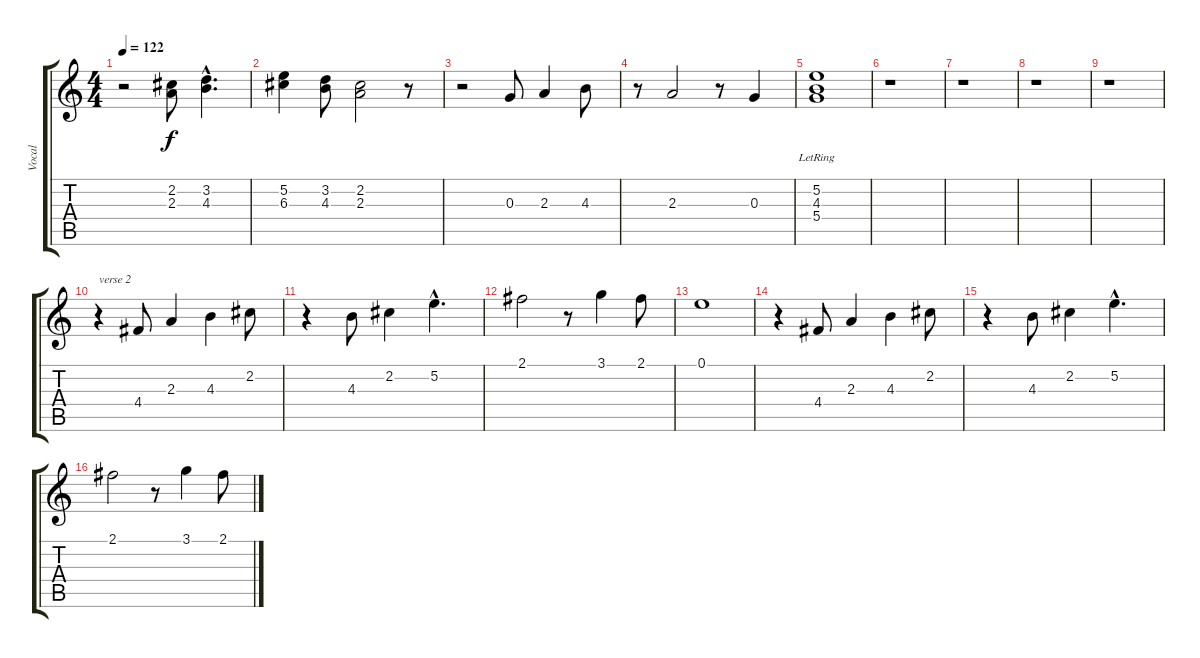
\track ("Vocal" "Vocal") {instrument contrabass}
\staff {score tabs}
\tuning (E4 B3 G3 D3 A2 E2) {hide}
\ts (4 4)
\tempo 122
\clef g2
\ks c
r.2{dy f} (2.2 2.3).8 (3.2{hac} 4.3{hac}).4{d} |
(5.2 6.3).4 (3.2 4.3).8 (2.2 2.3).2 r.8 |
r.2 0.3.8 2.3.4 4.3.8 |
r.8 2.3.2 r.8 0.3.4 |
(5.2{lr} 4.3{lr} 5.4{lr}).1 |
r.1 |
r.1 |
r.1 |
r.1 |
r.4{txt "verse 2"} 4.4.8 2.3.4 4.3.4 2.2.8 |
r.4 4.3.8 2.2.4 5.2{hac}.4{d} |
2.1.2 r.8 3.1.4 2.1.8 |
0.1.1 |
r.4 4.4.8 2.3.4 4.3.4 2.2.8 |
r.4 4.3.8 2.2.4 5.2{hac}.4{d} |
2.1.2 r.8 3.1.4 2.1.8
